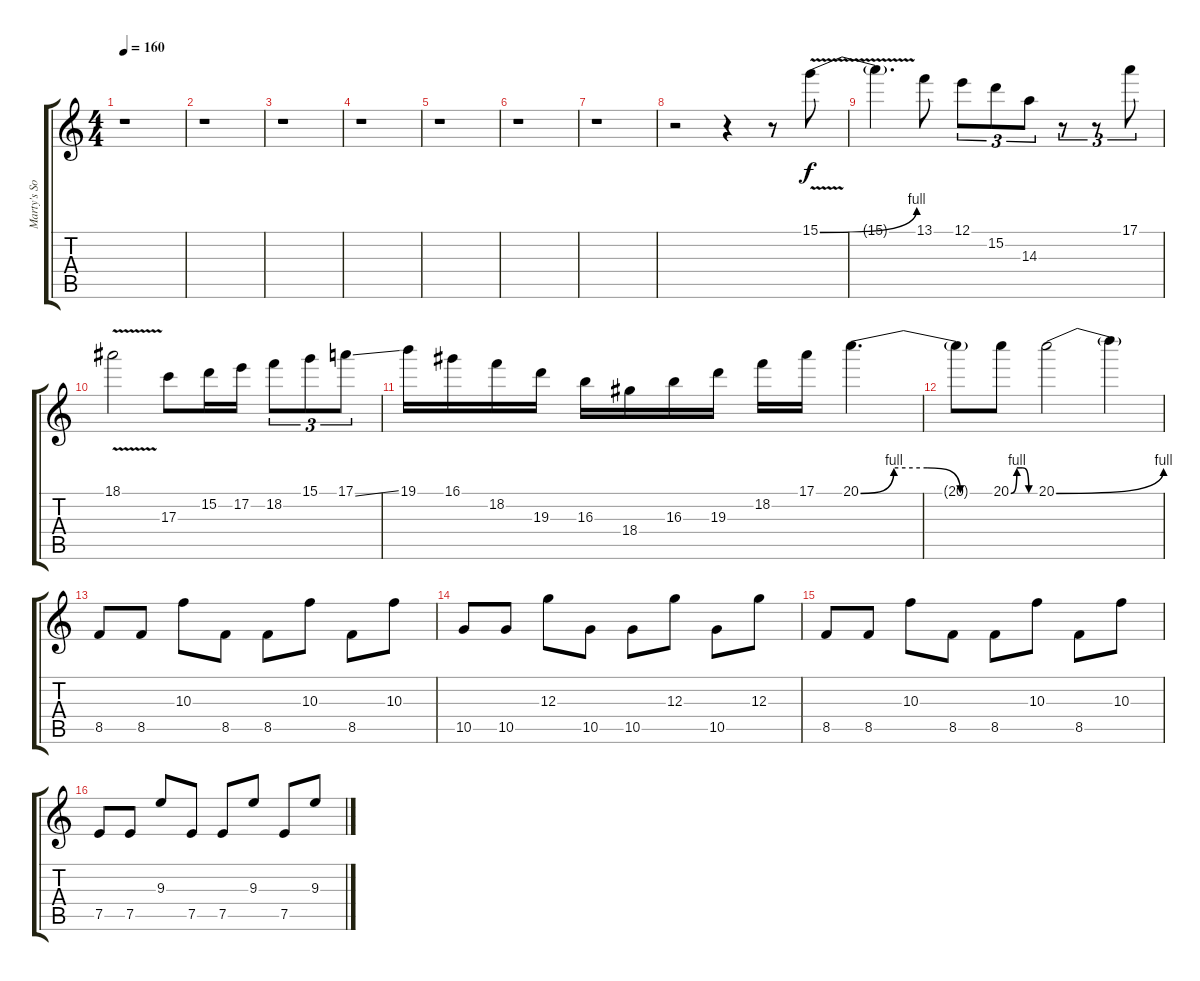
\track ("Marty's Solo" "Marty's So") {instrument overdrivenguitar}
\staff {score tabs}
\tuning (E4 B3 G3 D3 A2 E2) {hide}
\ts (4 4)
\tempo 160
\clef g2
\ks c
r.1{dy f} |
r.1 |
r.1 |
r.1 |
r.1 |
r.1 |
r.1 |
r.2 r.4 r.8 15.1{be (bend 0 0 60 4) v}.8 |
15.1{t}.4{d} 13.1.8 12.1.8{tu (3 2)} 15.2.8{tu (3 2)} 14.3.8{tu (3 2)} r.8{tu (3 2)} r.8{tu (3 2)} 17.1.8{tu (3 2)} |
18.1{v}.2 17.3.8 15.2.16 17.2.16 18.2.8{tu (3 2)} 15.1.8{tu (3 2)} 17.1{ss}.8{tu (3 2)} |
19.1.16 16.1.16 18.2.16 19.3.16 16.3.16 18.4.16 16.3.16 19.3.16 18.2.16 17.1.16 20.1{be (custom 0 0 15 4 30 4 45 0 60 0)}.4{d} |
20.1{t}.8 20.1{be (custom 0 0 15 4 30 4 45 0 60 0)}.8 20.1{be (bend 0 0 60 4)}.2 20.1{t}.4 |
8.5.8 8.5.8 10.3.8 8.5.8 8.5.8 10.3.8 8.5.8 10.3.8 |
10.5.8 10.5.8 12.3.8 10.5.8 10.5.8 12.3.8 10.5.8 12.3.8 |
8.5.8 8.5.8 10.3.8 8.5.8 8.5.8 10.3.8 8.5.8 10.3.8 |
7.5.8 7.5.8 9.3.8 7.5.8 7.5.8 9.3.8 7.5.8 9.3.8
